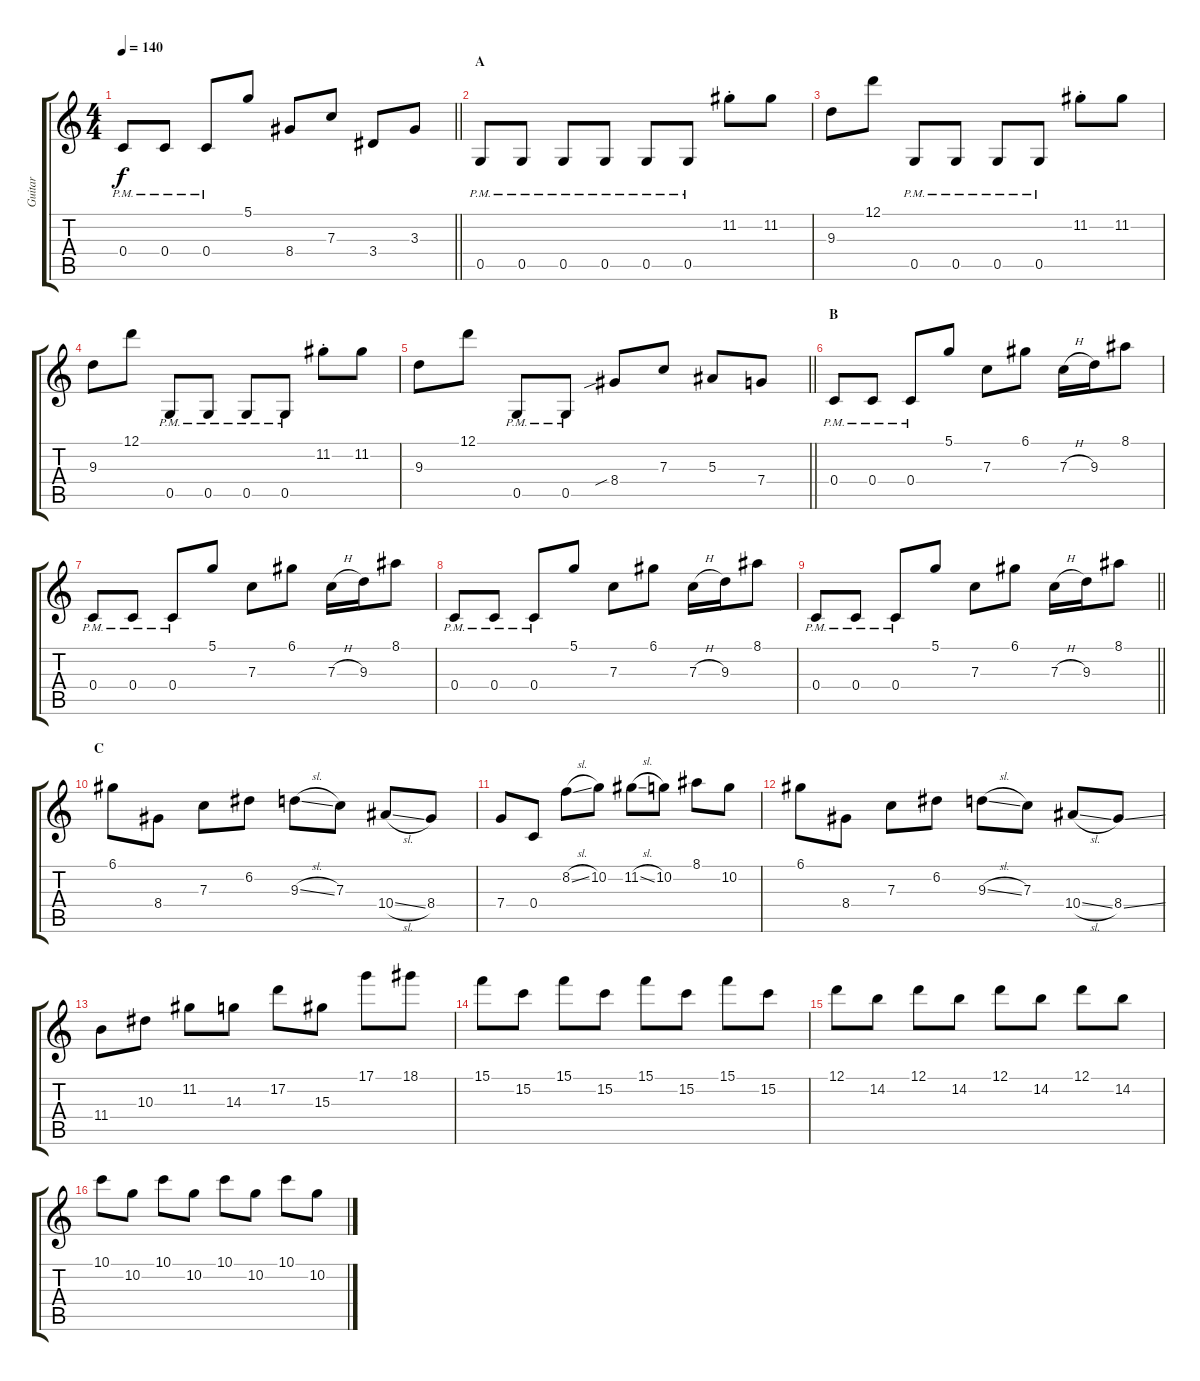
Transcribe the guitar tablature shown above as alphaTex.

\track ("Guitar" "Guitar") {instrument overdrivenguitar}
\staff {score tabs}
\tuning (D4 A3 F3 C3 G2 C2) {hide}
\ts (4 4)
\tempo 140
\clef g2
\barLineRight lightlight
\ks c
0.4{pm}.8{dy f} 0.4{pm}.8 0.4{pm}.8 5.1.8 8.4.8 7.3.8 3.4.8 3.3.8 |
\section ("" "A")
0.5{pm}.8 0.5{pm}.8 0.5{pm}.8 0.5{pm}.8 0.5{pm}.8 0.5{pm}.8 11.2{st}.8 11.2.8 |
9.3.8 12.1.8 0.5{pm}.8 0.5{pm}.8 0.5{pm}.8 0.5{pm}.8 11.2{st}.8 11.2.8 |
9.3.8 12.1.8 0.5{pm}.8 0.5{pm}.8 0.5{pm}.8 0.5{pm}.8 11.2{st}.8 11.2.8 |
\barLineRight lightlight
9.3.8 12.1.8 0.5{pm}.8 0.5{pm}.8 8.4{sib}.8 7.3.8 5.3.8 7.4.8 |
\section ("" "B")
0.4{pm}.8 0.4{pm}.8 0.4{pm}.8 5.1.8 7.3.8 6.1.8 7.3{h}.16 9.3.16 8.1.8 |
0.4{pm}.8 0.4{pm}.8 0.4{pm}.8 5.1.8 7.3.8 6.1.8 7.3{h}.16 9.3.16 8.1.8 |
0.4{pm}.8 0.4{pm}.8 0.4{pm}.8 5.1.8 7.3.8 6.1.8 7.3{h}.16 9.3.16 8.1.8 |
\barLineRight lightlight
0.4{pm}.8 0.4{pm}.8 0.4{pm}.8 5.1.8 7.3.8 6.1.8 7.3{h}.16 9.3.16 8.1.8 |
\section ("" "C")
6.1.8 8.4.8 7.3.8 6.2.8 9.3{sl}.8 7.3.8 10.4{sl}.8 8.4.8 |
7.4.8 0.4.8 8.2{sl}.8 10.2.8 11.2{sl}.8 10.2.8 8.1.8 10.2.8 |
6.1.8 8.4.8 7.3.8 6.2.8 9.3{sl}.8 7.3.8 10.4{sl}.8 8.4{ss}.8 |
11.4.8 10.3.8 11.2.8 14.3.8 17.2.8 15.3.8 17.1.8 18.1.8 |
15.1.8 15.2.8 15.1.8 15.2.8 15.1.8 15.2.8 15.1.8 15.2.8 |
12.1.8 14.2.8 12.1.8 14.2.8 12.1.8 14.2.8 12.1.8 14.2.8 |
10.1.8 10.2.8 10.1.8 10.2.8 10.1.8 10.2.8 10.1.8 10.2.8
